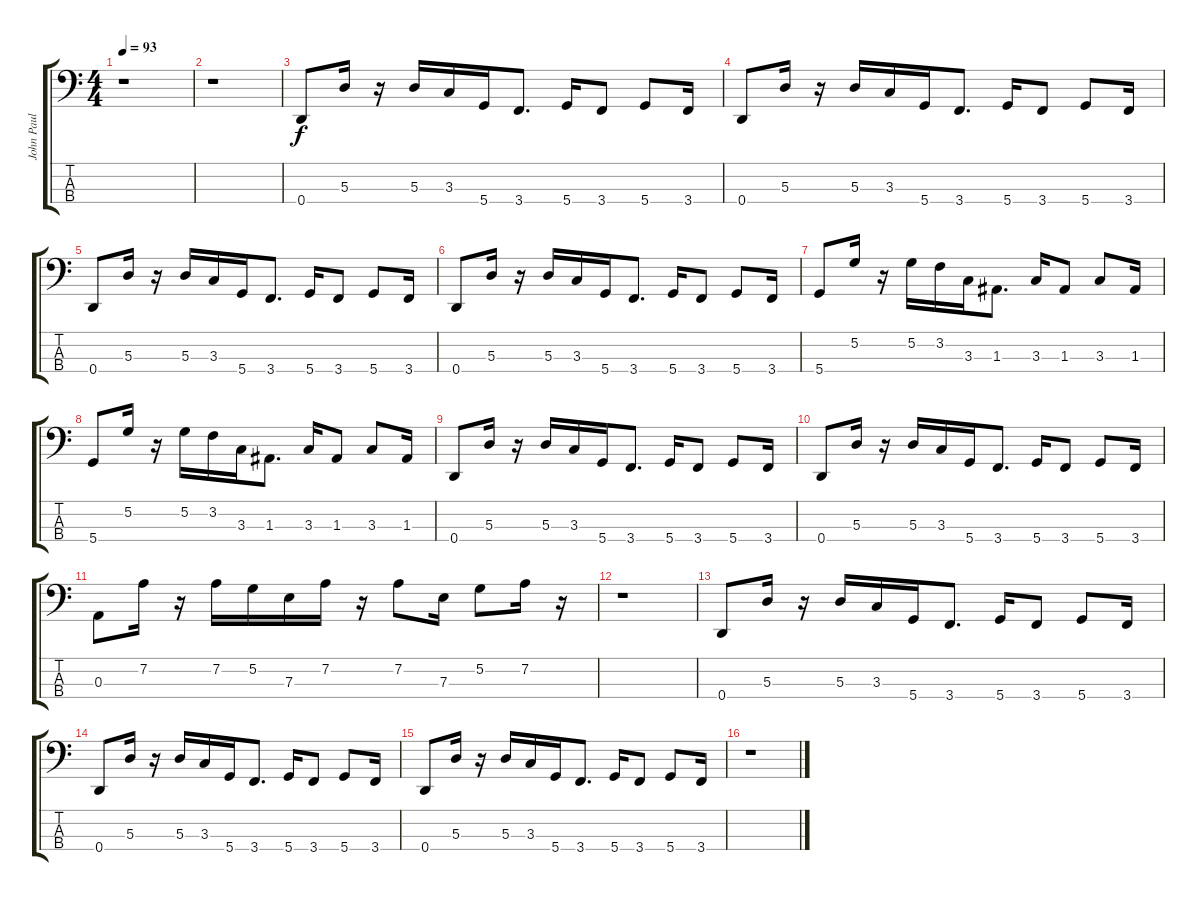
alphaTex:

\track ("John Paul Jones" "John Paul ") {instrument electricbasspick}
\staff {score tabs}
\tuning (G2 D2 A1 D1) {hide}
\ts (4 4)
\tempo 93
\clef f4
\ks c
r.1{dy f instrument electricbasspick} |
r.1 |
0.4.8 5.3.16 r.16 5.3.16 3.3.16 5.4.16 3.4.8{d} 5.4.16 3.4.8 5.4.8 3.4.16 |
0.4.8 5.3.16 r.16 5.3.16 3.3.16 5.4.16 3.4.8{d} 5.4.16 3.4.8 5.4.8 3.4.16 |
0.4.8 5.3.16 r.16 5.3.16 3.3.16 5.4.16 3.4.8{d} 5.4.16 3.4.8 5.4.8 3.4.16 |
0.4.8 5.3.16 r.16 5.3.16 3.3.16 5.4.16 3.4.8{d} 5.4.16 3.4.8 5.4.8 3.4.16 |
5.4.8 5.2.16 r.16 5.2.16 3.2.16 3.3.16 1.3.8{d} 3.3.16 1.3.8 3.3.8 1.3.16 |
5.4.8 5.2.16 r.16 5.2.16 3.2.16 3.3.16 1.3.8{d} 3.3.16 1.3.8 3.3.8 1.3.16 |
0.4.8 5.3.16 r.16 5.3.16 3.3.16 5.4.16 3.4.8{d} 5.4.16 3.4.8 5.4.8 3.4.16 |
0.4.8 5.3.16 r.16 5.3.16 3.3.16 5.4.16 3.4.8{d} 5.4.16 3.4.8 5.4.8 3.4.16 |
0.3.8 7.2.16 r.16 7.2.16 5.2.16 7.3.16 7.2.16 r.16 7.2.8 7.3.16 5.2.8 7.2.16 r.16 |
r.1 |
0.4.8 5.3.16 r.16 5.3.16 3.3.16 5.4.16 3.4.8{d} 5.4.16 3.4.8 5.4.8 3.4.16 |
0.4.8 5.3.16 r.16 5.3.16 3.3.16 5.4.16 3.4.8{d} 5.4.16 3.4.8 5.4.8 3.4.16 |
0.4.8 5.3.16 r.16 5.3.16 3.3.16 5.4.16 3.4.8{d} 5.4.16 3.4.8 5.4.8 3.4.16 |
r.1
